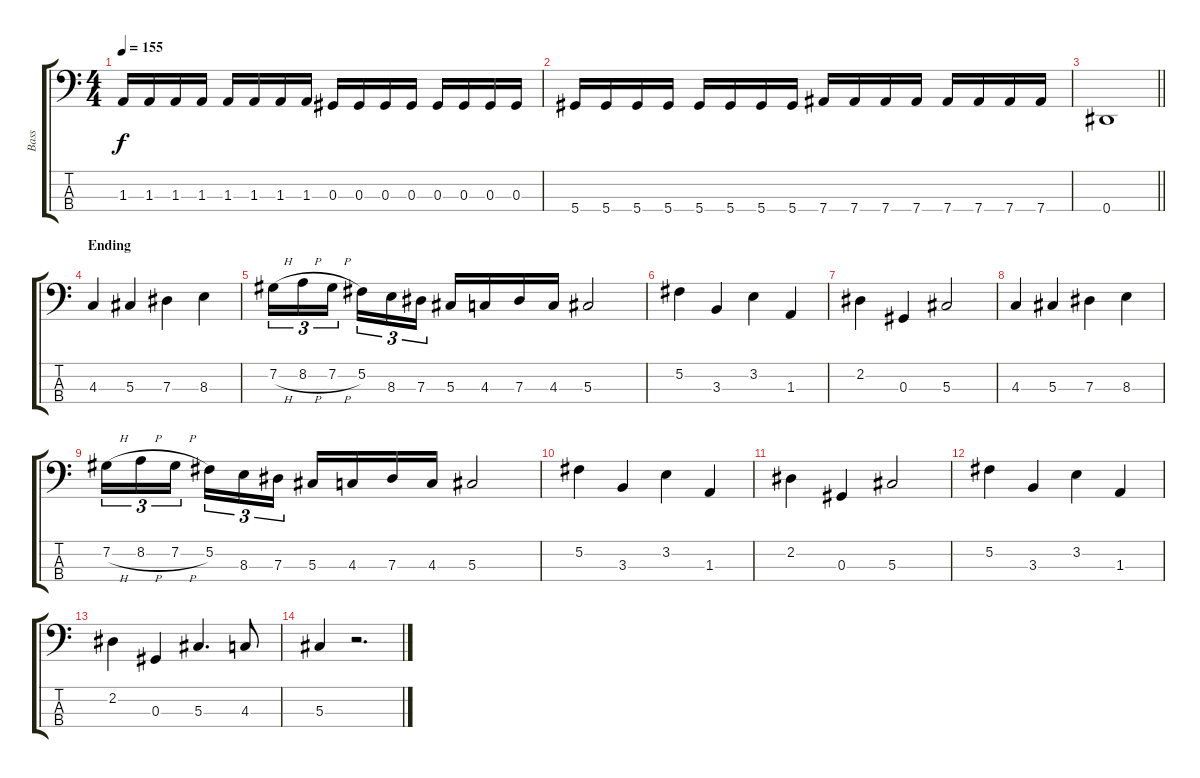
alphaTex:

\track ("Bass" "Bass") {instrument electricbasspick}
\staff {score tabs}
\tuning (Gb2 Db2 Ab1 Eb1) {hide}
\ts (4 4)
\tempo 155
\clef f4
\ks c
1.3.16{dy f} 1.3.16 1.3.16 1.3.16 1.3.16 1.3.16 1.3.16 1.3.16 0.3.16 0.3.16 0.3.16 0.3.16 0.3.16 0.3.16 0.3.16 0.3.16 |
5.4.16 5.4.16 5.4.16 5.4.16 5.4.16 5.4.16 5.4.16 5.4.16 7.4.16 7.4.16 7.4.16 7.4.16 7.4.16 7.4.16 7.4.16 7.4.16 |
\barLineRight lightlight
0.4.1 |
\section ("" "Ending")
4.3.4 5.3.4 7.3.4 8.3.4 |
7.2{h}.16{tu (3 2)} 8.2{h}.16{tu (3 2)} 7.2{h}.16{tu (3 2) beam splitsecondary} 5.2.16{tu (3 2)} 8.3.16{tu (3 2)} 7.3.16{tu (3 2)} 5.3.16 4.3.16 7.3.16 4.3.16 5.3.2 |
5.2.4 3.3.4 3.2.4 1.3.4 |
2.2.4 0.3.4 5.3.2 |
4.3.4 5.3.4 7.3.4 8.3.4 |
7.2{h}.16{tu (3 2)} 8.2{h}.16{tu (3 2)} 7.2{h}.16{tu (3 2) beam splitsecondary} 5.2.16{tu (3 2)} 8.3.16{tu (3 2)} 7.3.16{tu (3 2)} 5.3.16 4.3.16 7.3.16 4.3.16 5.3.2 |
5.2.4 3.3.4 3.2.4 1.3.4 |
2.2.4 0.3.4 5.3.2 |
5.2.4 3.3.4 3.2.4 1.3.4 |
2.2.4 0.3.4 5.3.4{d} 4.3.8 |
5.3.4 r.2{d}
